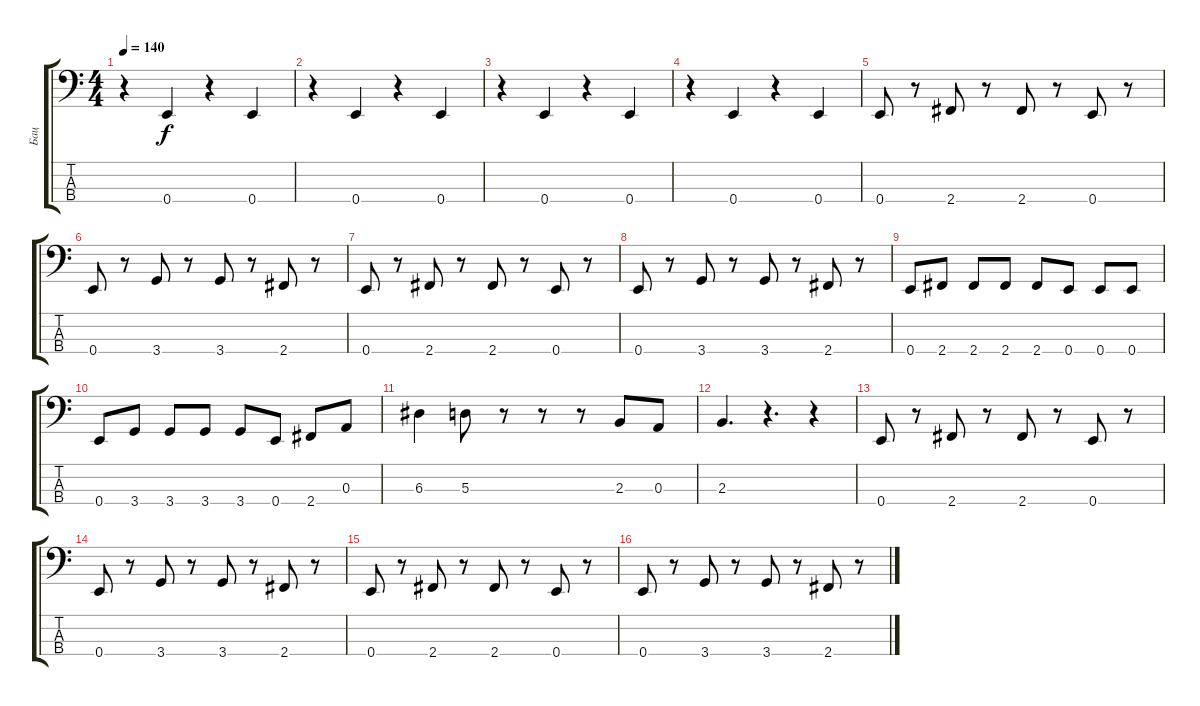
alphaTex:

\track ("Бац" "Бац") {instrument electricbassfinger}
\staff {score tabs}
\tuning (G2 D2 A1 E1) {hide}
\ts (4 4)
\tempo 140
\clef f4
\ks c
r.4{dy f} 0.4.4 r.4 0.4.4 |
r.4 0.4.4 r.4 0.4.4 |
r.4 0.4.4 r.4 0.4.4 |
r.4 0.4.4 r.4 0.4.4 |
0.4.8 r.8 2.4.8 r.8 2.4.8 r.8 0.4.8 r.8 |
0.4.8 r.8 3.4.8 r.8 3.4.8 r.8 2.4.8 r.8 |
0.4.8 r.8 2.4.8 r.8 2.4.8 r.8 0.4.8 r.8 |
0.4.8 r.8 3.4.8 r.8 3.4.8 r.8 2.4.8 r.8 |
0.4.8 2.4.8 2.4.8 2.4.8 2.4.8 0.4.8 0.4.8 0.4.8 |
0.4.8 3.4.8 3.4.8 3.4.8 3.4.8 0.4.8 2.4.8 0.3.8 |
6.3.4 5.3.8 r.8 r.8 r.8 2.3.8 0.3.8 |
2.3.4{d} r.4{d} r.4 |
0.4.8 r.8 2.4.8 r.8 2.4.8 r.8 0.4.8 r.8 |
0.4.8 r.8 3.4.8 r.8 3.4.8 r.8 2.4.8 r.8 |
0.4.8 r.8 2.4.8 r.8 2.4.8 r.8 0.4.8 r.8 |
0.4.8 r.8 3.4.8 r.8 3.4.8 r.8 2.4.8 r.8
